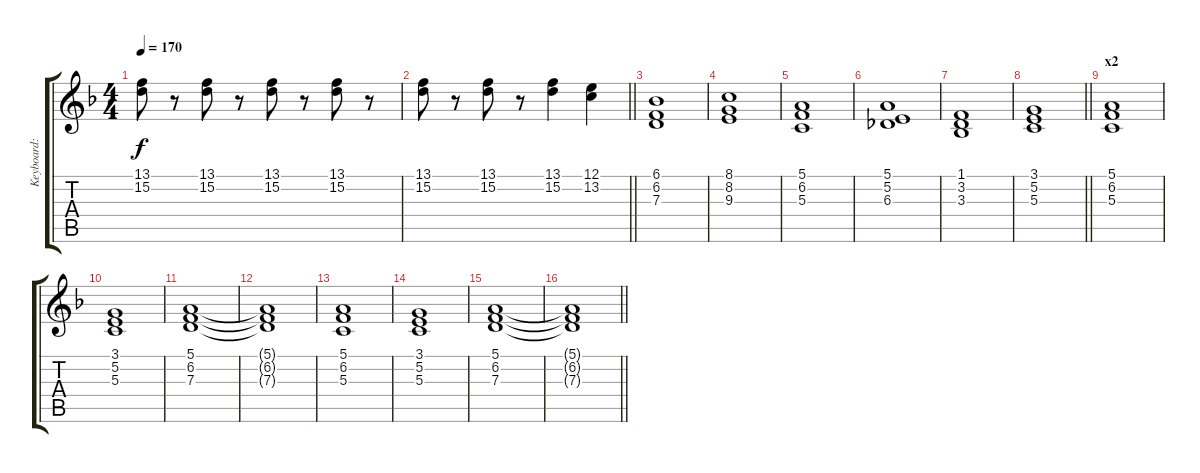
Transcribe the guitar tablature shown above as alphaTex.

\track ("Keyboard: Juha Mäenpää" "Keyboard: ") {instrument stringensemble1}
\staff {score tabs}
\tuning (E4 B3 G3 D3 A2 E2) {hide}
\ts (4 4)
\tempo 170
\clef g2
\ks dminor
(13.1 15.2).8{dy f} r.8 (13.1 15.2).8 r.8 (13.1 15.2).8 r.8 (13.1 15.2).8 r.8 |
\barLineRight lightlight
(13.1 15.2).8 r.8 (13.1 15.2).8 r.8 (13.1 15.2).4 (12.1 13.2).4 |
(6.1 6.2 7.3).1 |
(8.1 8.2 9.3).1 |
(5.1 6.2 5.3).1 |
(5.1 5.2 6.3).1 |
(1.1 3.2 3.3).1 |
\barLineRight lightlight
(3.1 5.2 5.3).1 |
\section ("" "x2")
(5.1 6.2 5.3).1 |
(3.1 5.2 5.3).1 |
(5.1 6.2 7.3).1 |
(5.1{t} 6.2{t} 7.3{t}).1 |
(5.1 6.2 5.3).1 |
(3.1 5.2 5.3).1 |
(5.1 6.2 7.3).1 |
\barLineRight lightlight
(5.1{t} 6.2{t} 7.3{t}).1
